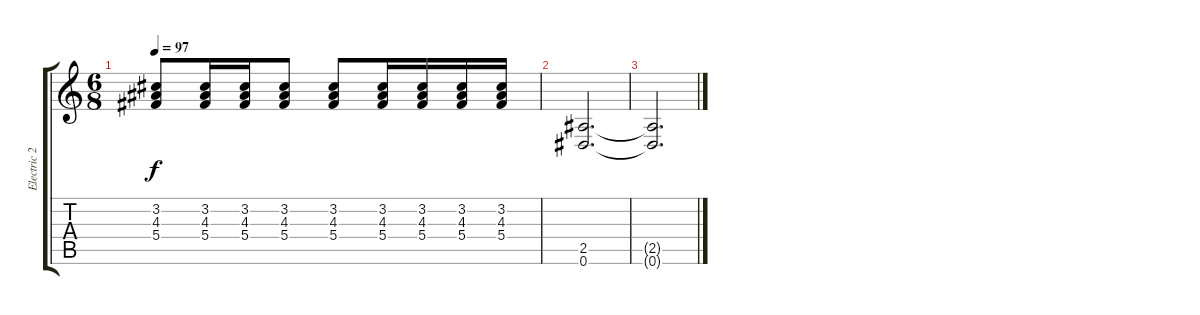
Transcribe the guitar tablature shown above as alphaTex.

\track ("Electric 2" "Electric 2") {instrument distortionguitar}
\staff {score tabs}
\tuning (Eb4 Bb3 Gb3 Db3 Ab2 Eb2) {hide}
\ts (6 8)
\tempo 97
\clef g2
\ks c
(3.2 4.3 5.4).8{dy f} (3.2 4.3 5.4).16 (3.2 4.3 5.4).16 (3.2 4.3 5.4).8 (3.2 4.3 5.4).8 (3.2 4.3 5.4).16 (3.2 4.3 5.4).16 (3.2 4.3 5.4).16 (3.2 4.3 5.4).16 |
(2.5 0.6).2{d} |
(2.5{t} 0.6{t}).2{d}
